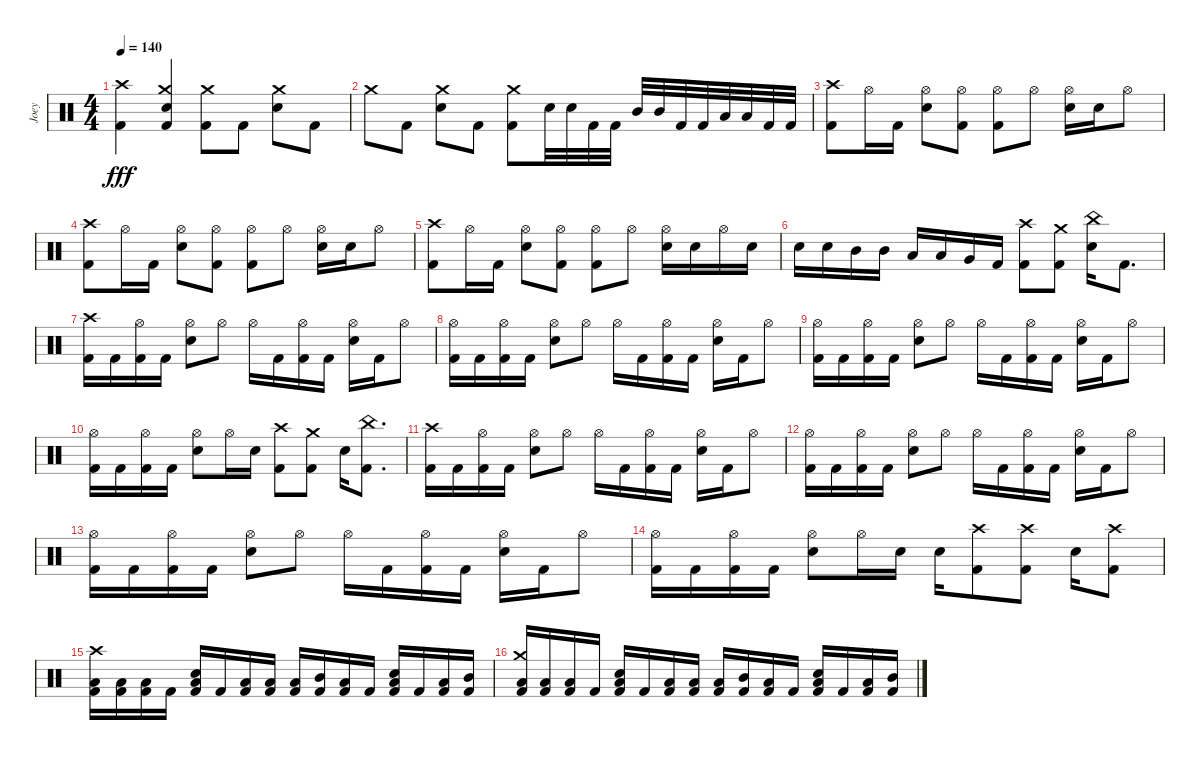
\track ("Joey" "Joey") {instrument percussion}
\staff {score}
\articulation defaults
\ts (4 4)
\tempo 140
\clef neutral
\ks c
("Crash high (hit)" "Kick (hit) 2").4{dy fff} ("Crash medium (hit)" "Electric Snare (hit)" "Kick (hit) 2").4 ("Crash medium (hit)" "Kick (hit) 2").8 "Kick (hit) 2".8 ("Crash medium (hit)" "Electric Snare (hit)").8 "Kick (hit) 2".8 |
"Crash medium (hit)".8 "Kick (hit) 2".8 ("Crash medium (hit)" "Electric Snare (hit)").8 "Kick (hit) 2".8 ("Crash medium (hit)" "Kick (hit) 2").8 "Electric Snare (hit)".32 "Electric Snare (hit)".32 "Kick (hit) 2".32 "Kick (hit) 2".32 "Mid Tom (hit)".32 "Mid Tom (hit)".32 "Kick (hit) 2".32 "Kick (hit) 2".32 "Low Tom (hit)".32 "Low Tom (hit)".32 "Kick (hit) 2".32 "Kick (hit) 2".32 |
("Crash high (hit)" "Kick (hit) 2").8 "Hi-Hat (open)".16 "Kick (hit) 2".16 ("Hi-Hat (open)" "Electric Snare (hit)").8 ("Hi-Hat (open)" "Kick (hit) 2").8 ("Hi-Hat (open)" "Kick (hit) 2").8 "Hi-Hat (open)".8 ("Hi-Hat (open)" "Electric Snare (hit)").16 "Electric Snare (hit)".16 "Hi-Hat (open)".8 |
("Crash high (hit)" "Kick (hit) 2").8 "Hi-Hat (open)".16 "Kick (hit) 2".16 ("Hi-Hat (open)" "Electric Snare (hit)").8 ("Hi-Hat (open)" "Kick (hit) 2").8 ("Hi-Hat (open)" "Kick (hit) 2").8 "Hi-Hat (open)".8 ("Hi-Hat (open)" "Electric Snare (hit)").16 "Electric Snare (hit)".16 "Hi-Hat (open)".8 |
("Crash high (hit)" "Kick (hit) 2").8 "Hi-Hat (open)".16 "Kick (hit) 2".16 ("Hi-Hat (open)" "Electric Snare (hit)").8 ("Hi-Hat (open)" "Kick (hit) 2").8 ("Hi-Hat (open)" "Kick (hit) 2").8 "Hi-Hat (open)".8 ("Hi-Hat (open)" "Electric Snare (hit)").16 "Electric Snare (hit)".16 "Hi-Hat (open)".16 "Electric Snare (hit)".16 |
"Electric Snare (hit)".16 "Electric Snare (hit)".16 "Mid Tom (hit)".16 "Mid Tom (hit)".16 "Low Tom (hit)".16 "Low Tom (hit)".16 "Very Low Tom (hit)".16 "Kick (hit) 2".16 ("Crash high (hit)" "Kick (hit) 2").8 ("Crash medium (hit)" "Kick (hit) 2").8 ("China (hit)" "Electric Snare (hit)").16 "Kick (hit) 2".8{d} |
("Crash high (hit)" "Kick (hit) 2").16 "Kick (hit) 2".16 ("Hi-Hat (open)" "Kick (hit) 2").16 "Kick (hit) 2".16 ("Hi-Hat (open)" "Electric Snare (hit)").8 "Hi-Hat (open)".8 "Hi-Hat (open)".16 "Kick (hit) 2".16 ("Hi-Hat (open)" "Kick (hit) 2").16 "Kick (hit) 2".16 ("Hi-Hat (open)" "Electric Snare (hit)").16 "Kick (hit) 2".16 "Hi-Hat (open)".8 |
("Hi-Hat (open)" "Kick (hit) 2").16 "Kick (hit) 2".16 ("Hi-Hat (open)" "Kick (hit) 2").16 "Kick (hit) 2".16 ("Hi-Hat (open)" "Electric Snare (hit)").8 "Hi-Hat (open)".8 "Hi-Hat (open)".16 "Kick (hit) 2".16 ("Hi-Hat (open)" "Kick (hit) 2").16 "Kick (hit) 2".16 ("Hi-Hat (open)" "Electric Snare (hit)").16 "Kick (hit) 2".16 "Hi-Hat (open)".8 |
("Hi-Hat (open)" "Kick (hit) 2").16 "Kick (hit) 2".16 ("Hi-Hat (open)" "Kick (hit) 2").16 "Kick (hit) 2".16 ("Hi-Hat (open)" "Electric Snare (hit)").8 "Hi-Hat (open)".8 "Hi-Hat (open)".16 "Kick (hit) 2".16 ("Hi-Hat (open)" "Kick (hit) 2").16 "Kick (hit) 2".16 ("Hi-Hat (open)" "Electric Snare (hit)").16 "Kick (hit) 2".16 "Hi-Hat (open)".8 |
("Hi-Hat (open)" "Kick (hit) 2").16 "Kick (hit) 2".16 ("Hi-Hat (open)" "Kick (hit) 2").16 "Kick (hit) 2".16 ("Hi-Hat (open)" "Electric Snare (hit)").8 "Hi-Hat (open)".16 "Electric Snare (hit)".16 ("Crash high (hit)" "Kick (hit) 2").8 ("Crash medium (hit)" "Kick (hit) 2").8 "Electric Snare (hit)".16 ("China (hit)" "Kick (hit) 2").8{d} |
("Crash high (hit)" "Kick (hit) 2").16 "Kick (hit) 2".16 ("Hi-Hat (open)" "Kick (hit) 2").16 "Kick (hit) 2".16 ("Hi-Hat (open)" "Electric Snare (hit)").8 "Hi-Hat (open)".8 "Hi-Hat (open)".16 "Kick (hit) 2".16 ("Hi-Hat (open)" "Kick (hit) 2").16 "Kick (hit) 2".16 ("Hi-Hat (open)" "Electric Snare (hit)").16 "Kick (hit) 2".16 "Hi-Hat (open)".8 |
("Hi-Hat (open)" "Kick (hit) 2").16 "Kick (hit) 2".16 ("Hi-Hat (open)" "Kick (hit) 2").16 "Kick (hit) 2".16 ("Hi-Hat (open)" "Electric Snare (hit)").8 "Hi-Hat (open)".8 "Hi-Hat (open)".16 "Kick (hit) 2".16 ("Hi-Hat (open)" "Kick (hit) 2").16 "Kick (hit) 2".16 ("Hi-Hat (open)" "Electric Snare (hit)").16 "Kick (hit) 2".16 "Hi-Hat (open)".8 |
("Hi-Hat (open)" "Kick (hit) 2").16 "Kick (hit) 2".16 ("Hi-Hat (open)" "Kick (hit) 2").16 "Kick (hit) 2".16 ("Hi-Hat (open)" "Electric Snare (hit)").8 "Hi-Hat (open)".8 "Hi-Hat (open)".16 "Kick (hit) 2".16 ("Hi-Hat (open)" "Kick (hit) 2").16 "Kick (hit) 2".16 ("Hi-Hat (open)" "Electric Snare (hit)").16 "Kick (hit) 2".16 "Hi-Hat (open)".8 |
("Hi-Hat (open)" "Kick (hit) 2").16 "Kick (hit) 2".16 ("Hi-Hat (open)" "Kick (hit) 2").16 "Kick (hit) 2".16 ("Hi-Hat (open)" "Electric Snare (hit)").8 "Hi-Hat (open)".16 "Electric Snare (hit)".16 "Electric Snare (hit)".16 ("Crash high (hit)" "Kick (hit) 2").8 ("Crash high (hit)" "Kick (hit) 2").8 "Electric Snare (hit)".16 ("Crash high (hit)" "Kick (hit) 2").8 |
("Crash high (hit)" "Low Floor Tom (hit)" "Kick (hit) 2").16 ("Low Tom (hit)" "Kick (hit) 2").16 ("Low Floor Tom (hit)" "Kick (hit) 2").16 "Kick (hit) 2".16 ("Electric Snare (hit)" "Low Floor Tom (hit)" "Kick (hit) 2").16 "Kick (hit) 2".16 ("Low Floor Tom (hit)" "Kick (hit) 2").16 ("Low Tom (hit)" "Kick (hit) 2").16 ("Low Floor Tom (hit)" "Kick (hit) 2").16 ("Mid Tom (hit)" "Kick (hit) 2").16 ("Low Floor Tom (hit)" "Kick (hit) 2").16 "Kick (hit) 2".16 ("Electric Snare (hit)" "Low Floor Tom (hit)" "Kick (hit) 2").16 "Kick (hit) 2".16 ("Low Floor Tom (hit)" "Kick (hit) 2").16 ("Mid Tom (hit)" "Kick (hit) 2").16 |
("Crash medium (hit)" "Low Floor Tom (hit)" "Kick (hit) 2").16 ("Low Tom (hit)" "Kick (hit) 2").16 ("Low Floor Tom (hit)" "Kick (hit) 2").16 "Kick (hit) 2".16 ("Electric Snare (hit)" "Low Floor Tom (hit)" "Kick (hit) 2").16 "Kick (hit) 2".16 ("Low Floor Tom (hit)" "Kick (hit) 2").16 ("Low Tom (hit)" "Kick (hit) 2").16 ("Low Floor Tom (hit)" "Kick (hit) 2").16 ("Mid Tom (hit)" "Kick (hit) 2").16 ("Low Floor Tom (hit)" "Kick (hit) 2").16 "Kick (hit) 2".16 ("Electric Snare (hit)" "Low Floor Tom (hit)" "Kick (hit) 2").16 "Kick (hit) 2".16 ("Low Floor Tom (hit)" "Kick (hit) 2").16 ("Mid Tom (hit)" "Kick (hit) 2").16
